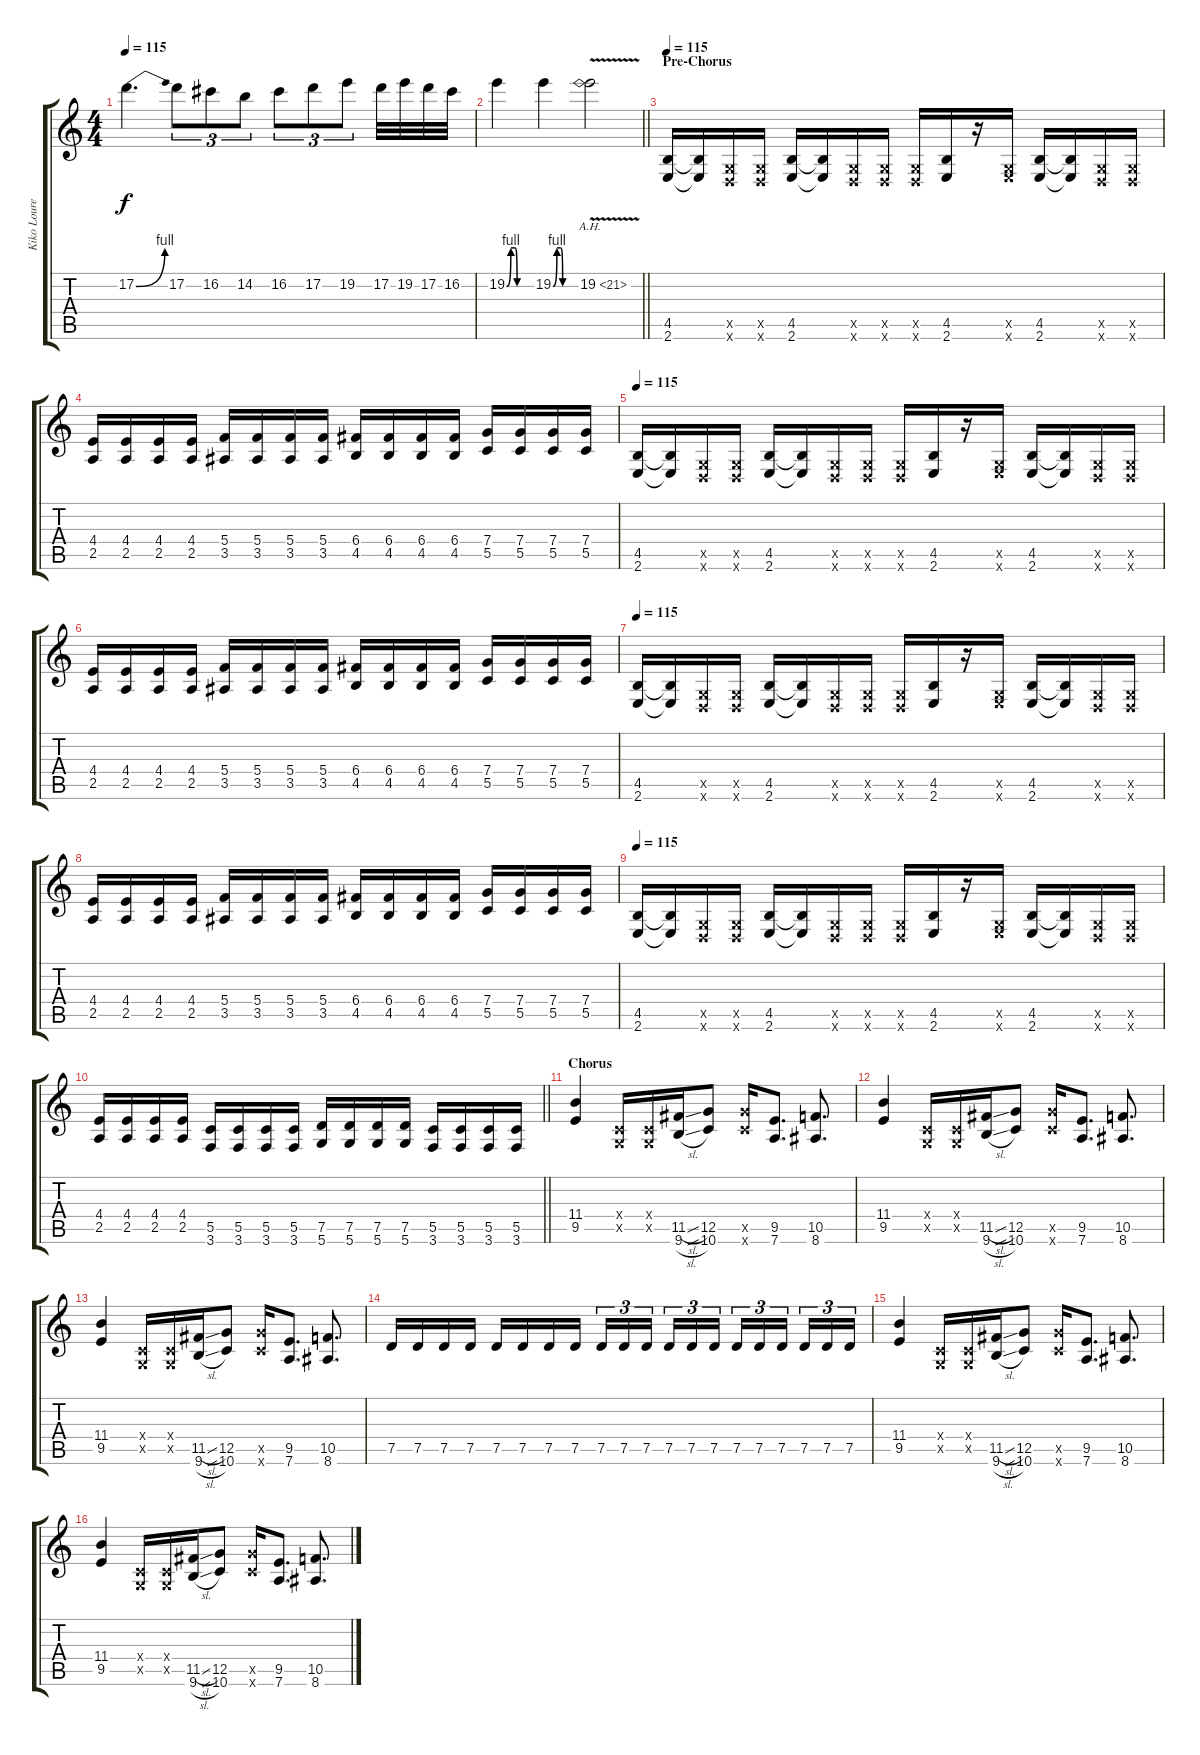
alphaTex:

\track ("Kiko Loureiro" "Kiko Loure") {instrument distortionguitar}
\staff {score tabs}
\tuning (D4 A3 F3 C3 G2 D2) {hide}
\ts (4 4)
\tempo 115
\clef g2
\ks c
17.2{be (bend 0 0 60 4)}.4{d dy f} 17.2.8{tu (3 2)} 16.2.8{tu (3 2)} 14.2.8{tu (3 2)} 16.2.8{tu (3 2)} 17.2.8{tu (3 2)} 19.2.8{tu (3 2)} 17.2.32 19.2.32 17.2.32 16.2.32 |
\barLineRight lightlight
19.2{be (custom 0 0 10 4 20 4 25 0 60 0)}.4 19.2{be (custom 0 0 10 4 20 4 25 0 30 0 60 0)}.4 19.2{ah 2 v}.2 |
\section ("" "Pre-Chorus")
\tempo 115
(4.5 2.6).16 (4.5{t} 2.6{t}).16 (0.5{x} 0.6{x}).16 (0.5{x} 0.6{x}).16 (4.5 2.6).16 (4.5{t} 2.6{t}).16 (0.5{x} 0.6{x}).16 (0.5{x} 0.6{x}).16 (0.5{x} 0.6{x}).16 (4.5 2.6).16 r.16 (0.5{x} 2.6{x}).16 (4.5 2.6).16 (4.5{t} 2.6{t}).16 (0.5{x} 0.6{x}).16 (0.5{x} 0.6{x}).16 |
(4.4 2.5).16 (4.4 2.5).16 (4.4 2.5).16 (4.4 2.5).16 (5.4 3.5).16 (5.4 3.5).16 (5.4 3.5).16 (5.4 3.5).16 (6.4 4.5).16 (6.4 4.5).16 (6.4 4.5).16 (6.4 4.5).16 (7.4 5.5).16 (7.4 5.5).16 (7.4 5.5).16 (7.4 5.5).16 |
\tempo 115
(4.5 2.6).16 (4.5{t} 2.6{t}).16 (0.5{x} 0.6{x}).16 (0.5{x} 0.6{x}).16 (4.5 2.6).16 (4.5{t} 2.6{t}).16 (0.5{x} 0.6{x}).16 (0.5{x} 0.6{x}).16 (0.5{x} 0.6{x}).16 (4.5 2.6).16 r.16 (0.5{x} 2.6{x}).16 (4.5 2.6).16 (4.5{t} 2.6{t}).16 (0.5{x} 0.6{x}).16 (0.5{x} 0.6{x}).16 |
(4.4 2.5).16 (4.4 2.5).16 (4.4 2.5).16 (4.4 2.5).16 (5.4 3.5).16 (5.4 3.5).16 (5.4 3.5).16 (5.4 3.5).16 (6.4 4.5).16 (6.4 4.5).16 (6.4 4.5).16 (6.4 4.5).16 (7.4 5.5).16 (7.4 5.5).16 (7.4 5.5).16 (7.4 5.5).16 |
\tempo 115
(4.5 2.6).16 (4.5{t} 2.6{t}).16 (0.5{x} 0.6{x}).16 (0.5{x} 0.6{x}).16 (4.5 2.6).16 (4.5{t} 2.6{t}).16 (0.5{x} 0.6{x}).16 (0.5{x} 0.6{x}).16 (0.5{x} 0.6{x}).16 (4.5 2.6).16 r.16 (0.5{x} 2.6{x}).16 (4.5 2.6).16 (4.5{t} 2.6{t}).16 (0.5{x} 0.6{x}).16 (0.5{x} 0.6{x}).16 |
(4.4 2.5).16 (4.4 2.5).16 (4.4 2.5).16 (4.4 2.5).16 (5.4 3.5).16 (5.4 3.5).16 (5.4 3.5).16 (5.4 3.5).16 (6.4 4.5).16 (6.4 4.5).16 (6.4 4.5).16 (6.4 4.5).16 (7.4 5.5).16 (7.4 5.5).16 (7.4 5.5).16 (7.4 5.5).16 |
\tempo 115
(4.5 2.6).16 (4.5{t} 2.6{t}).16 (0.5{x} 0.6{x}).16 (0.5{x} 0.6{x}).16 (4.5 2.6).16 (4.5{t} 2.6{t}).16 (0.5{x} 0.6{x}).16 (0.5{x} 0.6{x}).16 (0.5{x} 0.6{x}).16 (4.5 2.6).16 r.16 (0.5{x} 2.6{x}).16 (4.5 2.6).16 (4.5{t} 2.6{t}).16 (0.5{x} 0.6{x}).16 (0.5{x} 0.6{x}).16 |
\barLineRight lightlight
(4.4 2.5).16 (4.4 2.5).16 (4.4 2.5).16 (4.4 2.5).16 (5.5 3.6).16 (5.5 3.6).16 (5.5 3.6).16 (5.5 3.6).16 (7.5 5.6).16 (7.5 5.6).16 (7.5 5.6).16 (7.5 5.6).16 (5.5 3.6).16 (5.5 3.6).16 (5.5 3.6).16 (5.5 3.6).16 |
\section ("" "Chorus")
(11.4 9.5).4 (0.4{x} 0.5{x}).16 (0.4{x} 0.5{x}).16 (11.5{sl} 9.6{sl}).16 (12.5 10.6).8 (12.5{x} 10.6{x}).16 (9.5 7.6).8{d} (10.5 8.6).8{d} |
(11.4 9.5).4 (0.4{x} 0.5{x}).16 (0.4{x} 0.5{x}).16 (11.5{sl} 9.6{sl}).16 (12.5 10.6).8 (12.5{x} 10.6{x}).16 (9.5 7.6).8{d} (10.5 8.6).8{d} |
(11.4 9.5).4 (0.4{x} 0.5{x}).16 (0.4{x} 0.5{x}).16 (11.5{sl} 9.6{sl}).16 (12.5 10.6).8 (12.5{x} 10.6{x}).16 (9.5 7.6).8{d} (10.5 8.6).8{d} |
7.5.16 7.5.16 7.5.16 7.5.16 7.5.16 7.5.16 7.5.16 7.5.16 7.5.16{tu (3 2)} 7.5.16{tu (3 2)} 7.5.16{tu (3 2) beam splitsecondary} 7.5.16{tu (3 2)} 7.5.16{tu (3 2)} 7.5.16{tu (3 2)} 7.5.16{tu (3 2)} 7.5.16{tu (3 2)} 7.5.16{tu (3 2) beam splitsecondary} 7.5.16{tu (3 2)} 7.5.16{tu (3 2)} 7.5.16{tu (3 2)} |
(11.4 9.5).4 (0.4{x} 0.5{x}).16 (0.4{x} 0.5{x}).16 (11.5{sl} 9.6{sl}).16 (12.5 10.6).8 (12.5{x} 10.6{x}).16 (9.5 7.6).8{d} (10.5 8.6).8{d} |
(11.4 9.5).4 (0.4{x} 0.5{x}).16 (0.4{x} 0.5{x}).16 (11.5{sl} 9.6{sl}).16 (12.5 10.6).8 (12.5{x} 10.6{x}).16 (9.5 7.6).8{d} (10.5 8.6).8{d}
